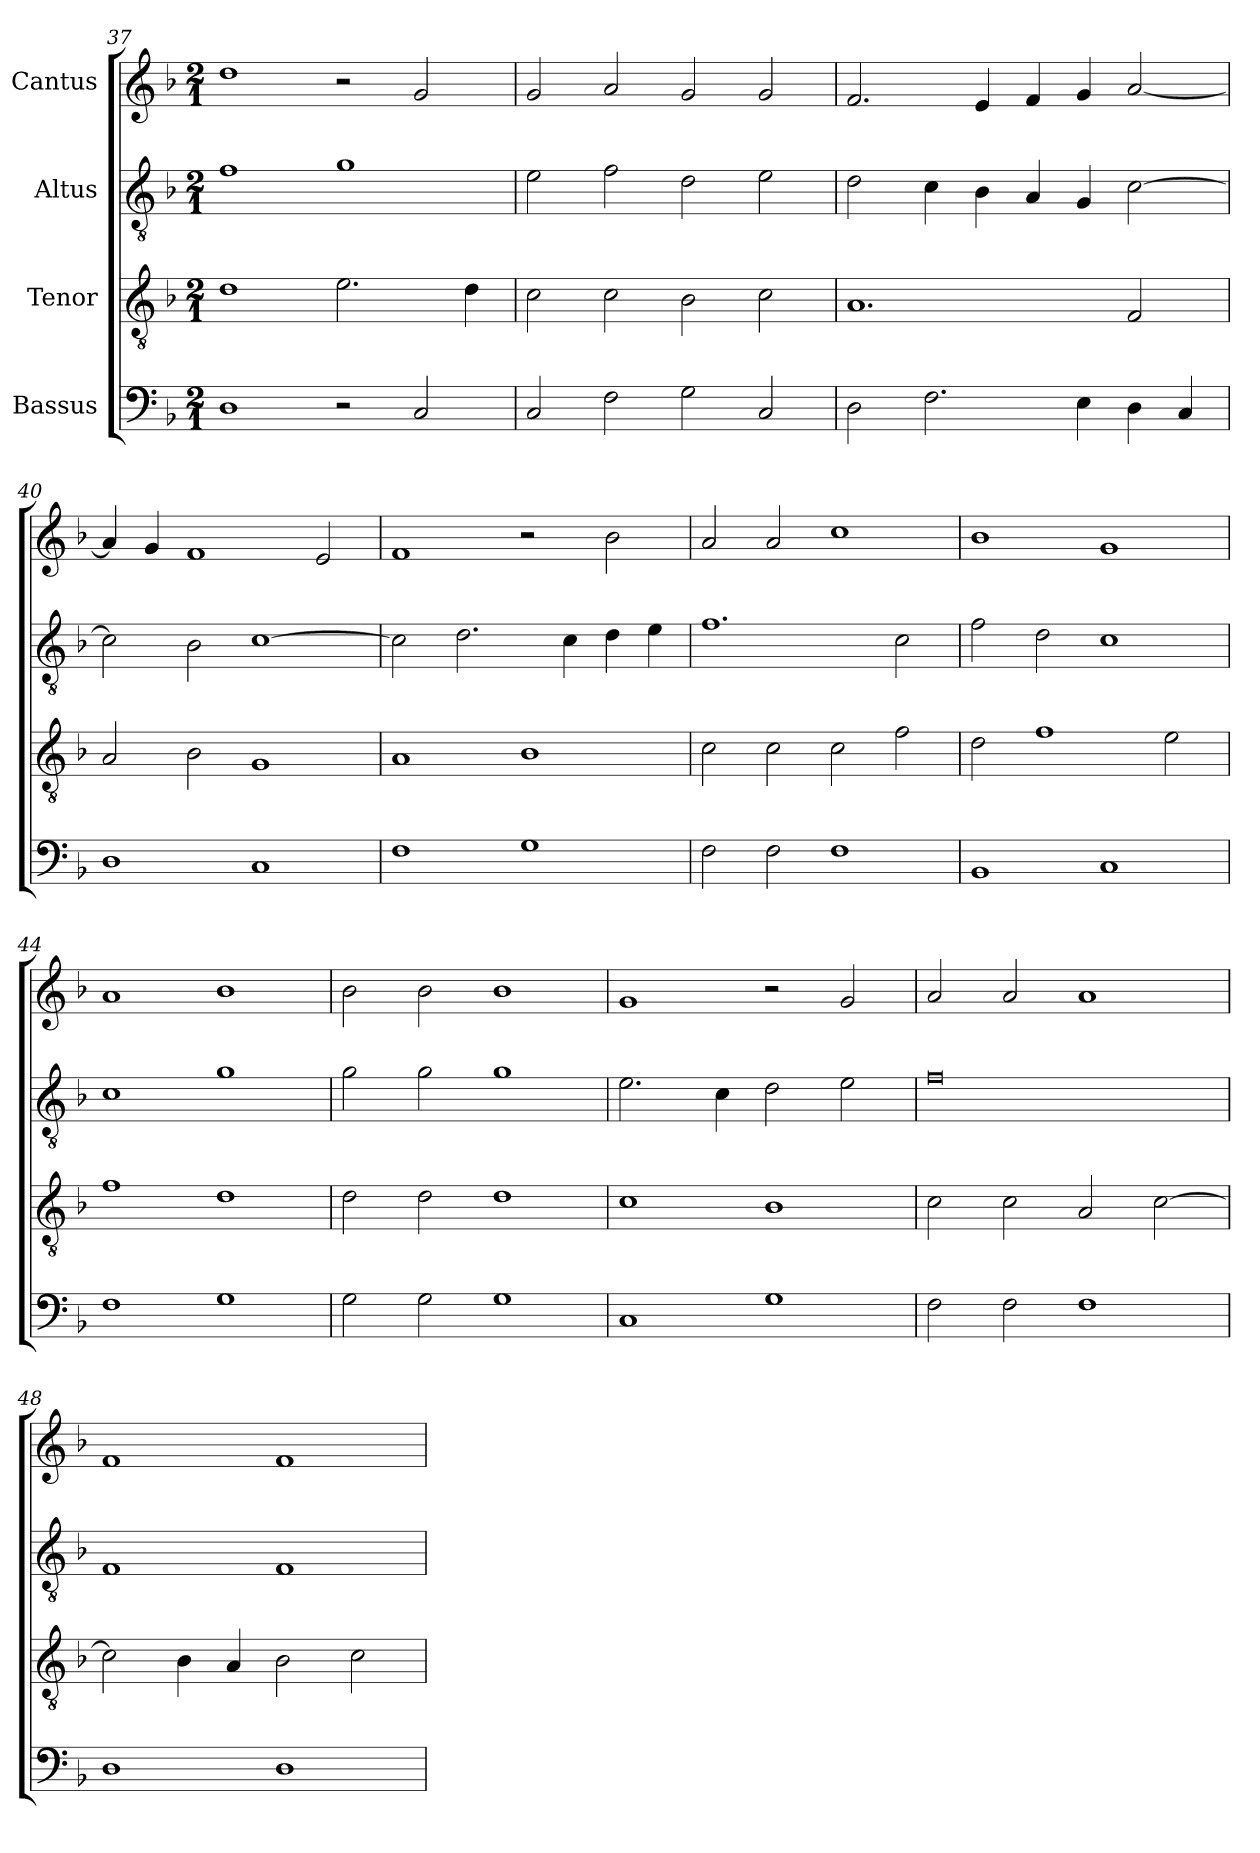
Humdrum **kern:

**kern	**kern	**kern	**kern
*part4	*part3	*part2	*part1
*staff4	*staff3	*staff2	*staff1
*I"Bassus	*I"Tenor	*I"Altus	*I"Cantus
*clefF4	*clefGv2	*clefGv2	*clefG2
*	*ITrd7c12	*ITrd7c12	*
*k[b-]	*k[b-]	*k[b-]	*k[b-]
*F:	*F:	*F:	*F:
*M2/1	*M2/1	*M2/1	*M2/1
=37	=37	=37	=37
1Di	1Di	1Fi	1ddi
2r	2.Ei\	1Gi	2r
2Ci/	.	.	2gi/
.	4Di\	.	.
=38	=38	=38	=38
2Ci/	2Ci\	2Ei\	2gi/
2Fi\	2Ci\	2Fi\	2ai/
2Gi\	2BB-i\	2Di\	2gi/
2Ci/	2Ci\	2Ei\	2gi/
=39	=39	=39	=39
2Di\	1.AAi	2Di\	2.fi/
2.Fi\	.	4Ci\	.
.	.	4BB-i\	4ei/
.	.	4AAi/	4fi/
4Ei\	.	4GGi/	4gi/
4Di\	2FFi/	[>2Ci\	[<2ai/
4Ci/	.	.	.
!!LO:LB:g=z
=40	=40	=40	=40
1Di	2AAi/	2Ci\]	4ai/]
.	.	.	4gi/
.	2BB-i\	2BB-i\	1fi
1Ci	1GGi	[>1Ci	.
.	.	.	2ei/
=41	=41	=41	=41
1Fi	1AAi	2Ci\]	1fi
.	.	2.Di\	.
1Gi	1BB-i	.	2r
.	.	4Ci\	.
.	.	4Di\	2b-i\
.	.	4Ei\	.
=42	=42	=42	=42
2Fi\	2Ci\	1.Fi	2ai/
2Fi\	2Ci\	.	2ai/
1Fi	2Ci\	.	1cci
.	2Fi\	2Ci\	.
=43	=43	=43	=43
1BB-i	2Di\	2Fi\	1b-i
.	1Fi	2Di\	.
1Ci	.	1Ci	1gi
.	2Ei\	.	.
=44	=44	=44	=44
1Fi	1Fi	1Ci	1ai
1Gi	1Di	1Gi	1b-i
=45	=45	=45	=45
2Gi\	2Di\	2Gi\	2b-i\
2Gi\	2Di\	2Gi\	2b-i\
1Gi	1Di	1Gi	1b-i
!!LO:LB:g=z
=46	=46	=46	=46
1Ci	1Ci	2.Ei\	1gi
.	.	4Ci\	.
1Gi	1BB-i	2Di\	2r
.	.	2Ei\	2gi/
=47	=47	=47	=47
2Fi\	2Ci\	0Fi	2ai/
2Fi\	2Ci\	.	2ai/
1Fi	2AAi/	.	1ai
.	[>2Ci\	.	.
=48	=48	=48	=48
1Di	2Ci\]	1FFi	1fi
.	4BB-i\	.	.
.	4AAi/	.	.
1Di	2BB-i\	1FFi	1fi
.	2Ci\	.	.
=	=	=	=
*-	*-	*-	*-
